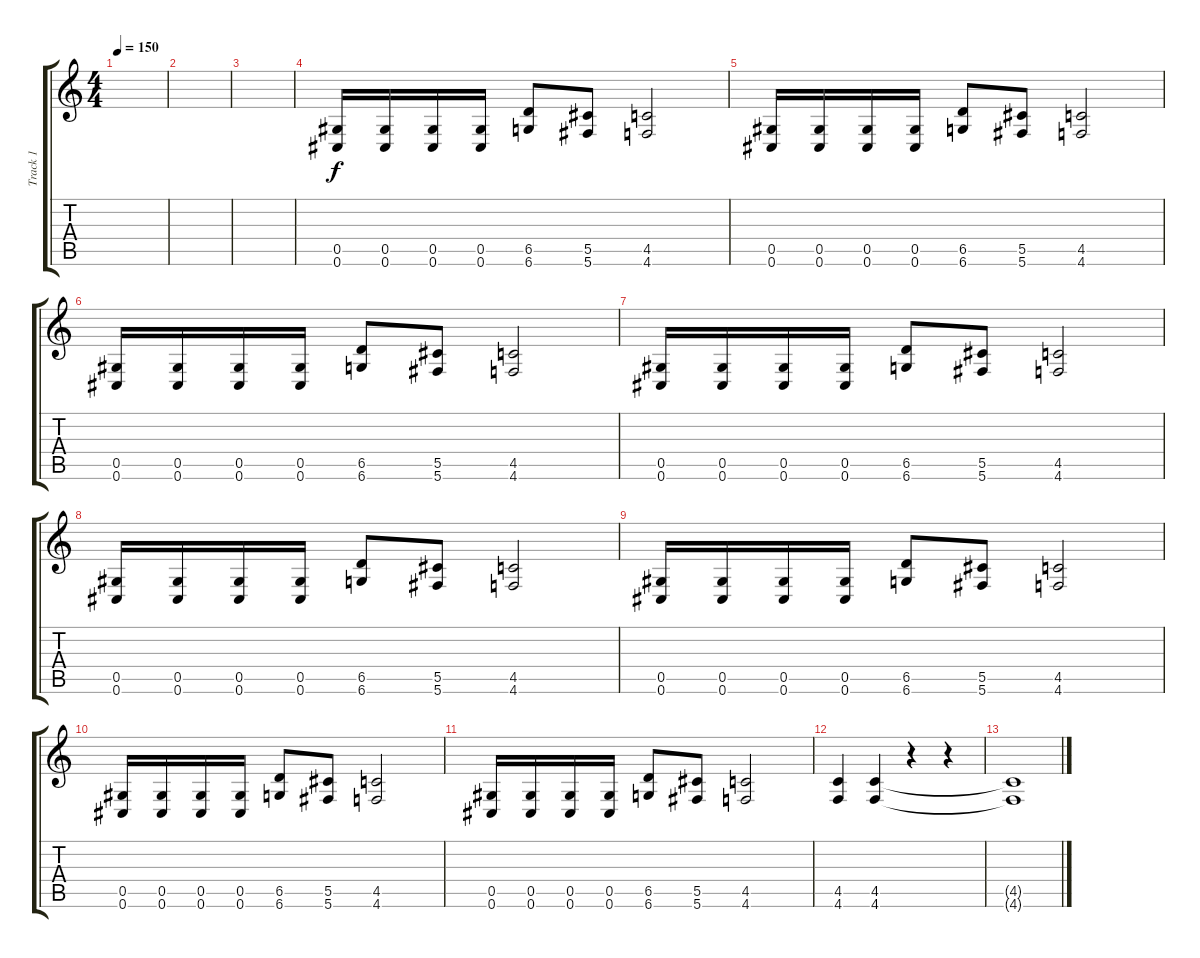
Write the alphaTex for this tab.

\track ("Track 1" "Track 1") {instrument distortionguitar}
\staff {score tabs}
\tuning (Eb4 Bb3 Gb3 Db3 Ab2 Db2) {hide}
\ts (4 4)
\tempo 150
\clef g2
\ks c
|
|
|
(0.5 0.6).16 (0.5 0.6).16 (0.5 0.6).16 (0.5 0.6).16 (6.5 6.6).8 (5.5 5.6).8 (4.5 4.6).2 |
(0.5 0.6).16 (0.5 0.6).16 (0.5 0.6).16 (0.5 0.6).16 (6.5 6.6).8 (5.5 5.6).8 (4.5 4.6).2 |
(0.5 0.6).16 (0.5 0.6).16 (0.5 0.6).16 (0.5 0.6).16 (6.5 6.6).8 (5.5 5.6).8 (4.5 4.6).2 |
(0.5 0.6).16 (0.5 0.6).16 (0.5 0.6).16 (0.5 0.6).16 (6.5 6.6).8 (5.5 5.6).8 (4.5 4.6).2 |
(0.5 0.6).16 (0.5 0.6).16 (0.5 0.6).16 (0.5 0.6).16 (6.5 6.6).8 (5.5 5.6).8 (4.5 4.6).2 |
(0.5 0.6).16 (0.5 0.6).16 (0.5 0.6).16 (0.5 0.6).16 (6.5 6.6).8 (5.5 5.6).8 (4.5 4.6).2 |
(0.5 0.6).16 (0.5 0.6).16 (0.5 0.6).16 (0.5 0.6).16 (6.5 6.6).8 (5.5 5.6).8 (4.5 4.6).2 |
(0.5 0.6).16 (0.5 0.6).16 (0.5 0.6).16 (0.5 0.6).16 (6.5 6.6).8 (5.5 5.6).8 (4.5 4.6).2 |
(4.5 4.6).4 (4.5 4.6).4{volume 0} r.4 r.4 |
(4.5{t} 4.6{t}).1
